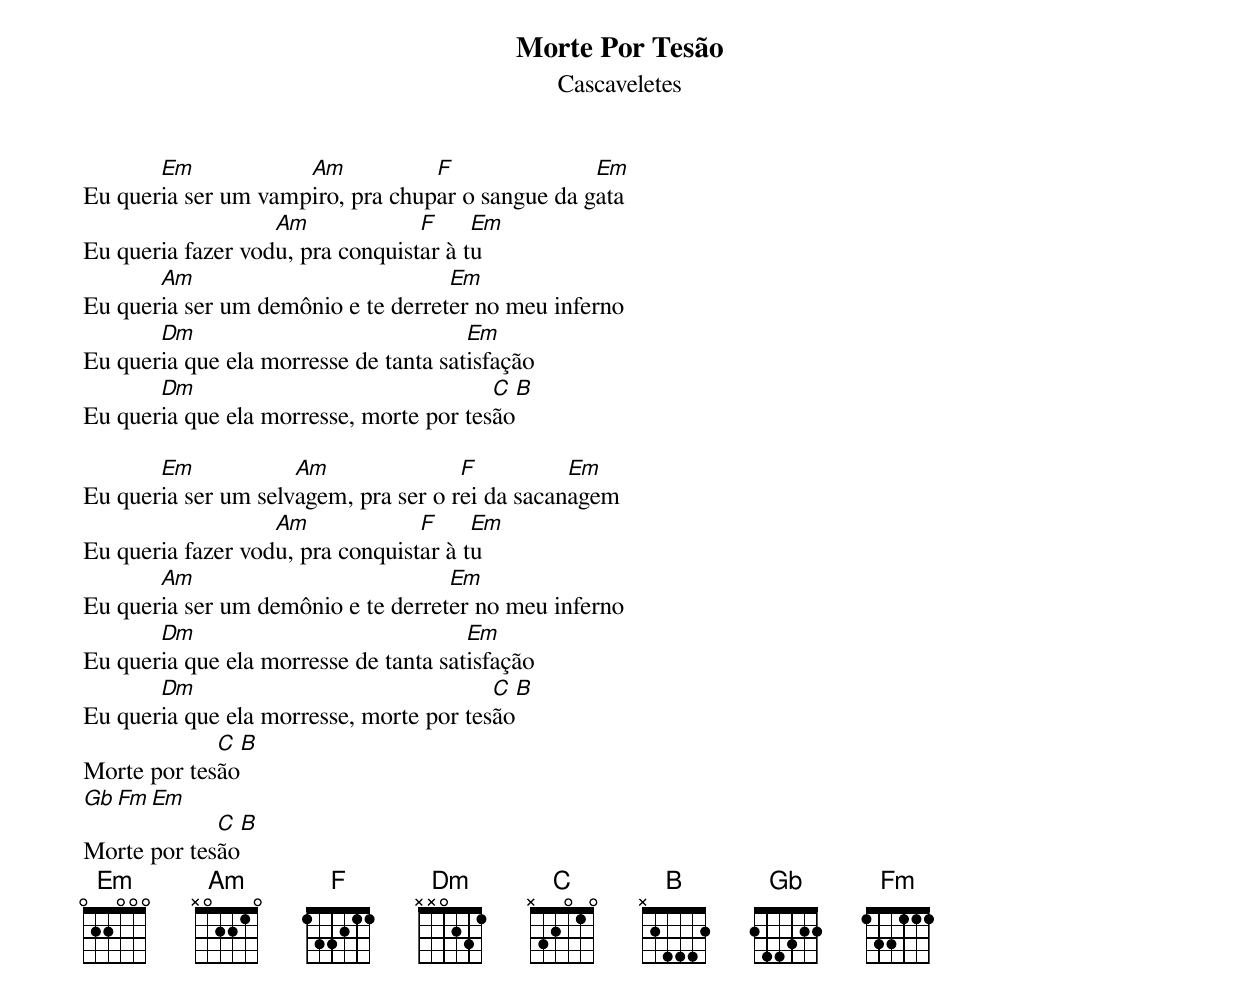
Morte Por Tesão
Cascaveletes

       Em            Am           F               Em
Eu queria ser um vampiro, pra chupar o sangue da gata
                   Am             F     Em
Eu queria fazer vodu, pra conquistar à tu
       Am                           Em
Eu queria ser um demônio e te derreter no meu inferno
       Dm                              Em
Eu queria que ela morresse de tanta satisfação
       Dm                                C  B
Eu queria que ela morresse, morte por tesão

       Em            Am               F          Em
Eu queria ser um selvagem, pra ser o rei da sacanagem
                   Am             F     Em
Eu queria fazer vodu, pra conquistar à tu
       Am                           Em
Eu queria ser um demônio e te derreter no meu inferno
       Dm                              Em
Eu queria que ela morresse de tanta satisfação
       Dm                                C  B
Eu queria que ela morresse, morte por tesão
             C  B
Morte por tesão
Gb  Fm  Em
             C  B
Morte por tesão
